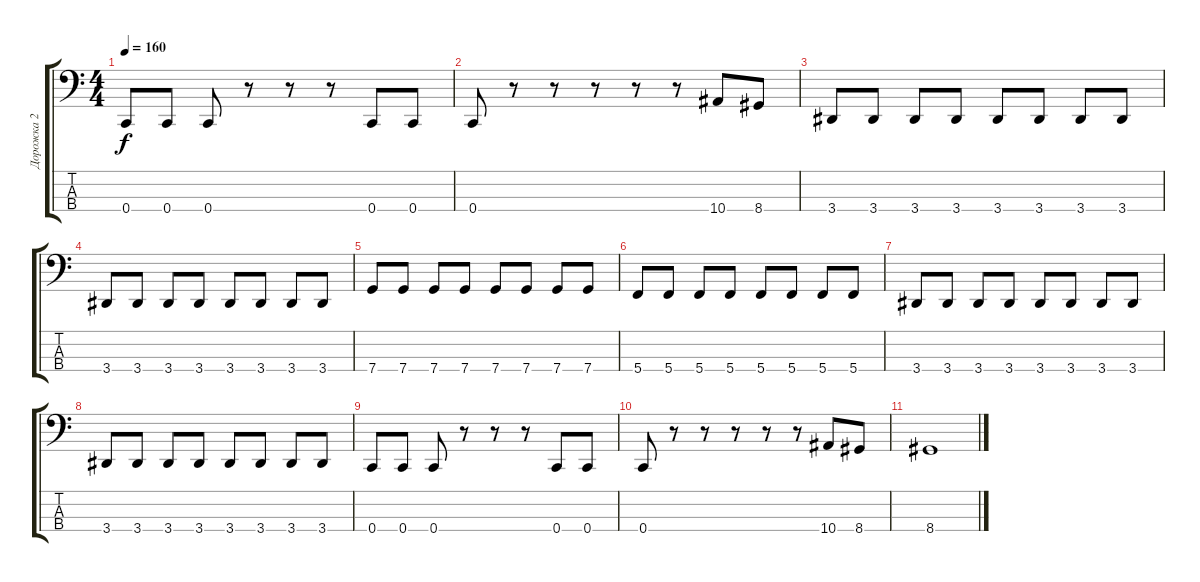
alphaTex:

\track ("Дорожка 2" "Дорожка 2") {instrument electricbassfinger}
\staff {score tabs}
\tuning (F2 C2 G1 C1) {hide}
\ts (4 4)
\tempo 160
\clef f4
\ks c
0.4.8{dy f} 0.4.8 0.4.8 r.8 r.8 r.8 0.4.8 0.4.8 |
0.4.8 r.8 r.8 r.8 r.8 r.8 10.4.8 8.4.8 |
3.4.8 3.4.8 3.4.8 3.4.8 3.4.8 3.4.8 3.4.8 3.4.8 |
3.4.8 3.4.8 3.4.8 3.4.8 3.4.8 3.4.8 3.4.8 3.4.8 |
7.4.8 7.4.8 7.4.8 7.4.8 7.4.8 7.4.8 7.4.8 7.4.8 |
5.4.8 5.4.8 5.4.8 5.4.8 5.4.8 5.4.8 5.4.8 5.4.8 |
3.4.8 3.4.8 3.4.8 3.4.8 3.4.8 3.4.8 3.4.8 3.4.8 |
3.4.8 3.4.8 3.4.8 3.4.8 3.4.8 3.4.8 3.4.8 3.4.8 |
0.4.8 0.4.8 0.4.8 r.8 r.8 r.8 0.4.8 0.4.8 |
0.4.8 r.8 r.8 r.8 r.8 r.8 10.4.8 8.4.8 |
8.4.1
